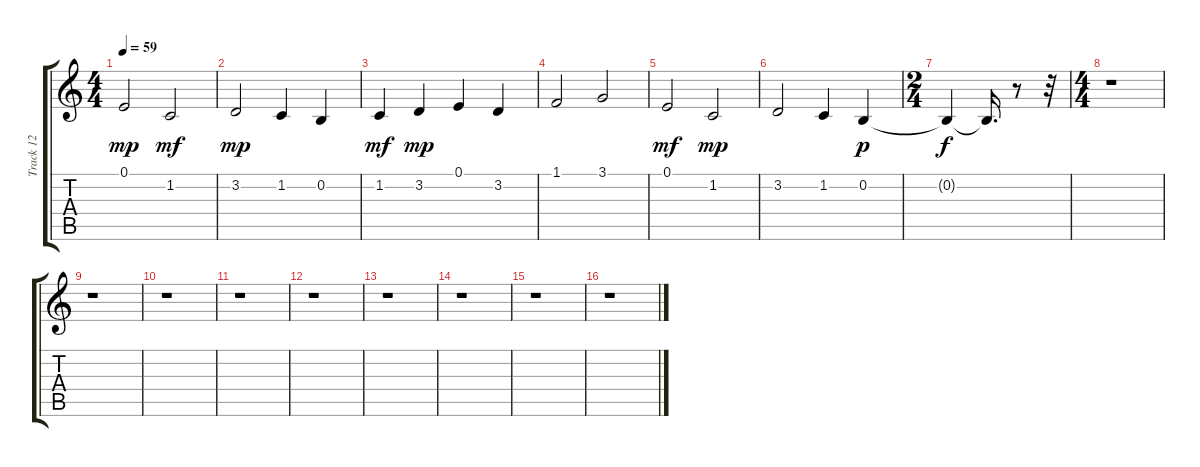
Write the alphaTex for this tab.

\track ("Track 12" "Track 12") {instrument stringensemble1}
\staff {score tabs}
\tuning (E4 B3 G3 D3 A2 E2) {hide}
\ts (4 4)
\tempo 59
\clef g2
\ks c
0.1.2{dy mp} 1.2.2{dy mf} |
3.2.2{dy mp} 1.2.4 0.2.4 |
1.2.4{dy mf} 3.2.4{dy mp} 0.1.4 3.2.4 |
1.1.2 3.1.2 |
0.1.2{dy mf} 1.2.2{dy mp} |
3.2.2 1.2.4 0.2.4{dy p} |
\ts (2 4)
0.2{t}.4{dy f} 0.2{t}.16{d} r.8 r.32 |
\ts (4 4)
r.1 |
r.1 |
r.1 |
r.1 |
r.1 |
r.1 |
r.1 |
r.1 |
r.1
